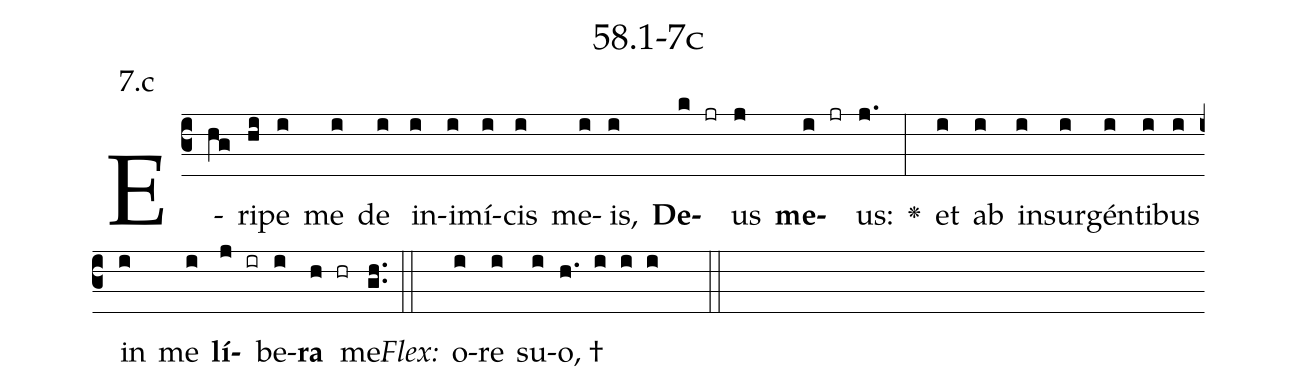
name: 58.1-7c;
annotation: 7.c;
%%
(c3)E(hg)ri(hi)pe(i) me(i) de(i) in(i)i(i)mí(i)cis(i) me(i)is,(i) <b>De</b>(k jr)us(j) <b>me</b>(i jr)us:(j.) <v>\greheightstar</v>(:) et(i) ab(i) in(i)sur(i)gén(i)ti(i)bus(i) in(i) me(i) <b>lí</b>(j ir)be(i)<b>ra</b>(h hr) me.(gh..) (::)
<i>Flex:</i>()  o(i)re(i) su(i)o, †(h. i i i  ::)

%E(i) u(i) o(j) u(i) a(h) e.(gh..) (::)
